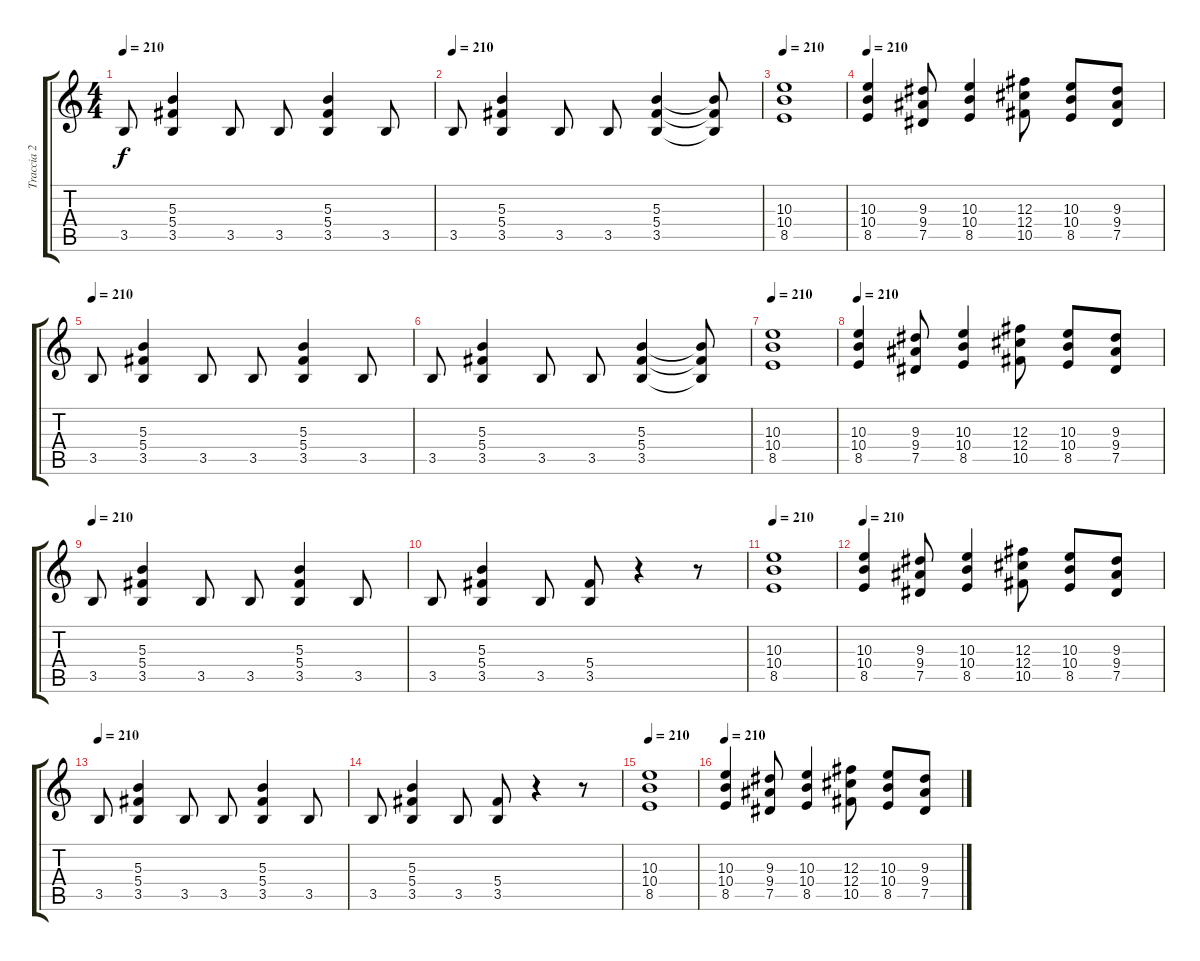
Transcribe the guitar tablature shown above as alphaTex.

\track ("Traccia 2" "Traccia 2") {instrument distortionguitar}
\staff {score tabs}
\tuning (Eb4 Bb3 Gb3 Db3 Ab2 Eb2) {hide}
\ts (4 4)
\tempo 210
\clef g2
\ks c
3.5.8{dy f} (5.3 5.4 3.5).4 3.5.8 3.5.8 (5.3 5.4 3.5).4 3.5.8 |
\tempo 210
3.5.8 (5.3 5.4 3.5).4 3.5.8 3.5.8 (5.3 5.4 3.5).4 (5.3{t} 5.4{t} 3.5{t}).8 |
\tempo 210
(10.3 10.4 8.5).1 |
\tempo 210
(10.3 10.4 8.5).4 (9.3 9.4 7.5).8 (10.3 10.4 8.5).4 (12.3 12.4 10.5).8 (10.3 10.4 8.5).8 (9.3 9.4 7.5).8 |
\tempo 210
3.5.8 (5.3 5.4 3.5).4 3.5.8 3.5.8 (5.3 5.4 3.5).4 3.5.8 |
3.5.8 (5.3 5.4 3.5).4 3.5.8 3.5.8 (5.3 5.4 3.5).4 (5.3{t} 5.4{t} 3.5{t}).8 |
\tempo 210
(10.3 10.4 8.5).1 |
\tempo 210
(10.3 10.4 8.5).4 (9.3 9.4 7.5).8 (10.3 10.4 8.5).4 (12.3 12.4 10.5).8 (10.3 10.4 8.5).8 (9.3 9.4 7.5).8 |
\tempo 210
3.5.8 (5.3 5.4 3.5).4 3.5.8 3.5.8 (5.3 5.4 3.5).4 3.5.8 |
3.5.8 (5.3 5.4 3.5).4 3.5.8 (5.4 3.5).8 r.4 r.8 |
\tempo 210
(10.3 10.4 8.5).1 |
\tempo 210
(10.3 10.4 8.5).4 (9.3 9.4 7.5).8 (10.3 10.4 8.5).4 (12.3 12.4 10.5).8 (10.3 10.4 8.5).8 (9.3 9.4 7.5).8 |
\tempo 210
3.5.8 (5.3 5.4 3.5).4 3.5.8 3.5.8 (5.3 5.4 3.5).4 3.5.8 |
3.5.8 (5.3 5.4 3.5).4 3.5.8 (5.4 3.5).8 r.4 r.8 |
\tempo 210
(10.3 10.4 8.5).1 |
\tempo 210
(10.3 10.4 8.5).4 (9.3 9.4 7.5).8 (10.3 10.4 8.5).4 (12.3 12.4 10.5).8 (10.3 10.4 8.5).8 (9.3 9.4 7.5).8
